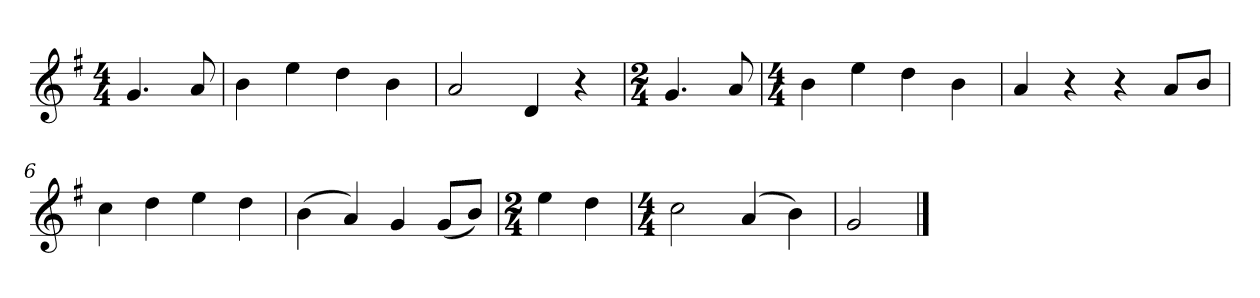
**kern
*part1
*staff1
*k[f#]
*M4/4
*MM120
=
4.g
8a
=1
4b
4ee
4dd
4b
=2
2a
4d
4r
=3
*M2/4
4.g
8a
=4
*M4/4
4b
4ee
4dd
4b
=5
4a
4r
4r
8aL
8bJ
=6
4cc
4dd
4ee
4dd
=7
(4b
4a)
4g
(8gL
8bJ)
=8
*M2/4
4ee
4dd
=9
*M4/4
2cc
(4a
4b)
=10
2g
==
*-
